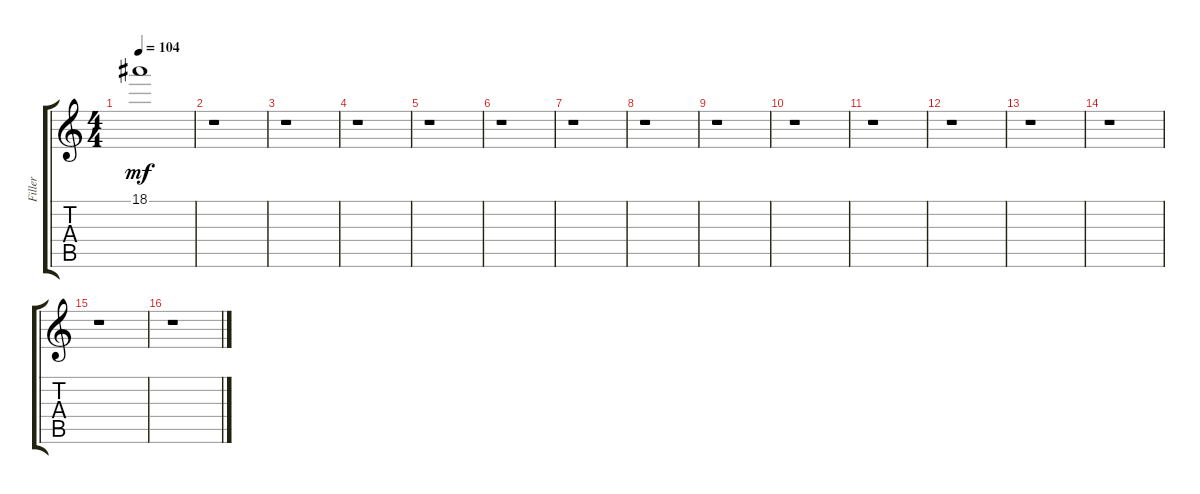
\track ("Filler" "Filler") {instrument distortionguitar}
\staff {score tabs}
\tuning (E4 B3 G3 D3 A2 E2) {hide}
\ts (4 4)
\tempo 104
\clef g2
\ks c
18.1.1{dy mf} |
r.1 |
r.1 |
r.1 |
r.1 |
r.1 |
r.1 |
r.1 |
r.1 |
r.1 |
r.1 |
r.1 |
r.1 |
r.1 |
r.1 |
r.1
